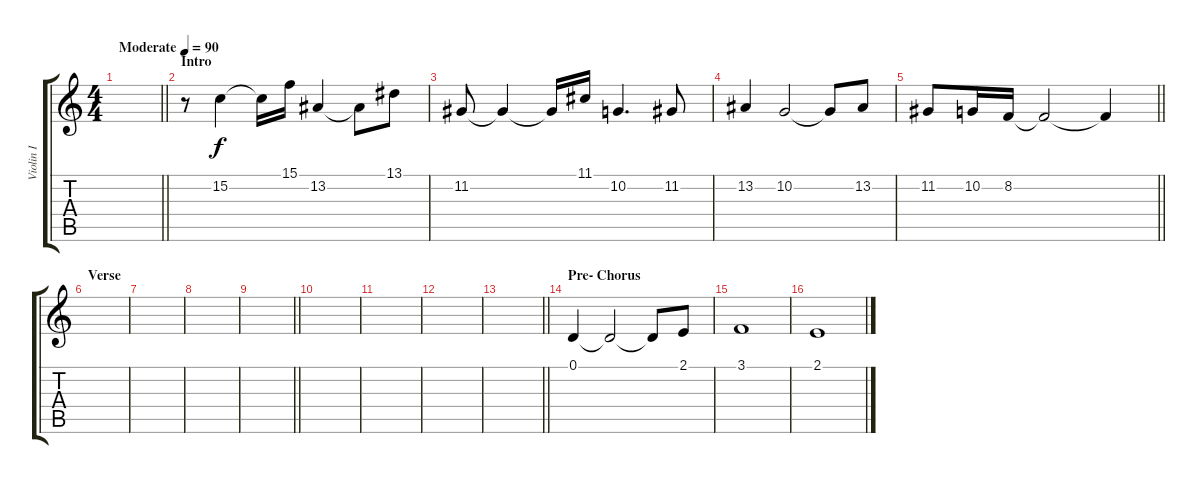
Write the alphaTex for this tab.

\track ("Violin I" "Violin I") {instrument violin}
\staff {score tabs}
\tuning (D4 A3 F3 C3 G2 C2) {hide}
\ts (4 4)
\tempo (90 "Moderate")
\clef g2
\barLineRight lightlight
\ks c
|
\section ("" "Intro")
r.8 15.2.4 15.2{t}.16 15.1.16 13.2.4 13.2{t}.8 13.1.8 |
11.2.8 11.2{t}.4 11.2{t}.16 11.1.16 10.2.4{d} 11.2.8 |
13.2.4 10.2.2 10.2{t}.8 13.2.8 |
\barLineRight lightlight
11.2.8 10.2.16 8.2.16 8.2{t}.2 8.2{t}.4 |
\section ("" "Verse")
|
|
|
\barLineRight lightlight
|
|
|
|
\barLineRight lightlight
|
\section ("" "Pre- Chorus")
0.1.4 0.1{t}.2 0.1{t}.8 2.1.8 |
3.1.1 |
2.1.1
